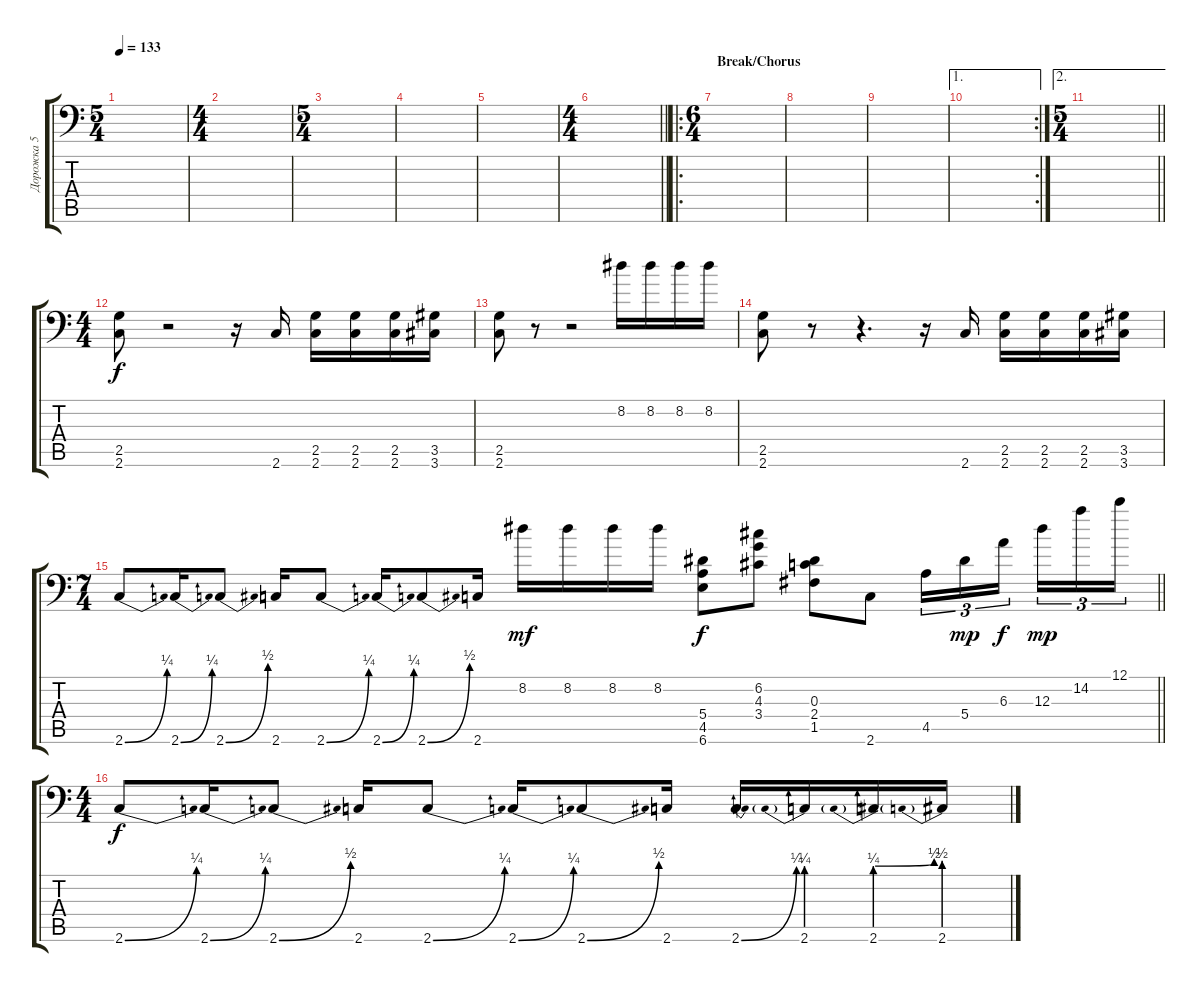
\track ("Дорожка 5" "Дорожка 5") {instrument distortionguitar}
\staff {score tabs}
\tuning (C4 G3 Eb3 Bb2 F2 Bb1) {hide}
\ts (5 4)
\tempo 133
\clef f4
\ks c
|
\ts (4 4)
|
\ts (5 4)
|
|
|
\ts (4 4)
\barLineRight lightlight
|
\ro
\ts (6 4)
\section ("" "Break/Chorus")
|
|
|
\ae 1
\rc 2
|
\ae 2
\ts (5 4)
\barLineRight lightlight
|
\ts (4 4)
(2.5 2.6).8 r.2 r.16 2.6.16 (2.5 2.6).16 (2.5 2.6).16 (2.5 2.6).16 (3.5 3.6).16 |
(2.5 2.6).8 r.8 r.2 8.2.16 8.2.16 8.2.16 8.2.16 |
(2.5 2.6).8 r.8 r.4{d} r.16 2.6.16 (2.5 2.6).16 (2.5 2.6).16 (2.5 2.6).16 (3.5 3.6).16 |
\ts (7 4)
\barLineRight lightlight
2.6{be (bend 0 0 60 1)}.8 2.6{be (bend 0 0 60 1)}.16 2.6{be (bend 0 0 60 2)}.8 2.6.16 2.6{be (bend 0 0 60 1)}.8 2.6{be (bend 0 0 60 1)}.16 2.6{be (bend 0 0 60 2)}.8 2.6.16 8.2.16{dy mf} 8.2.16 8.2.16 8.2.16 (5.4 4.5 6.6).8{dy f} (6.2 4.3 3.4).8 (0.3 2.4 1.5).8 2.6.8 4.5.16{tu (3 2)} 5.4.16{tu (3 2) dy mp} 6.3.16{tu (3 2) dy f beam splitsecondary} 12.3.16{tu (3 2) dy mp} 14.2.16{tu (3 2)} 12.1.16{tu (3 2)} |
\ts (4 4)
2.6{be (bend 0 0 60 1)}.8{dy f} 2.6{be (bend 0 0 60 1)}.16 2.6{be (bend 0 0 60 2)}.8 2.6.16 2.6{be (bend 0 0 60 1)}.8 2.6{be (bend 0 0 60 1)}.16 2.6{be (bend 0 0 60 2)}.8 2.6.16 2.6{be (bend 0 0 60 1)}.16 2.6{be (prebend 0 1 60 1)}.16 2.6{be (prebendbend 0 1 60 2)}.16 2.6{be (prebend 0 2 60 2)}.16
